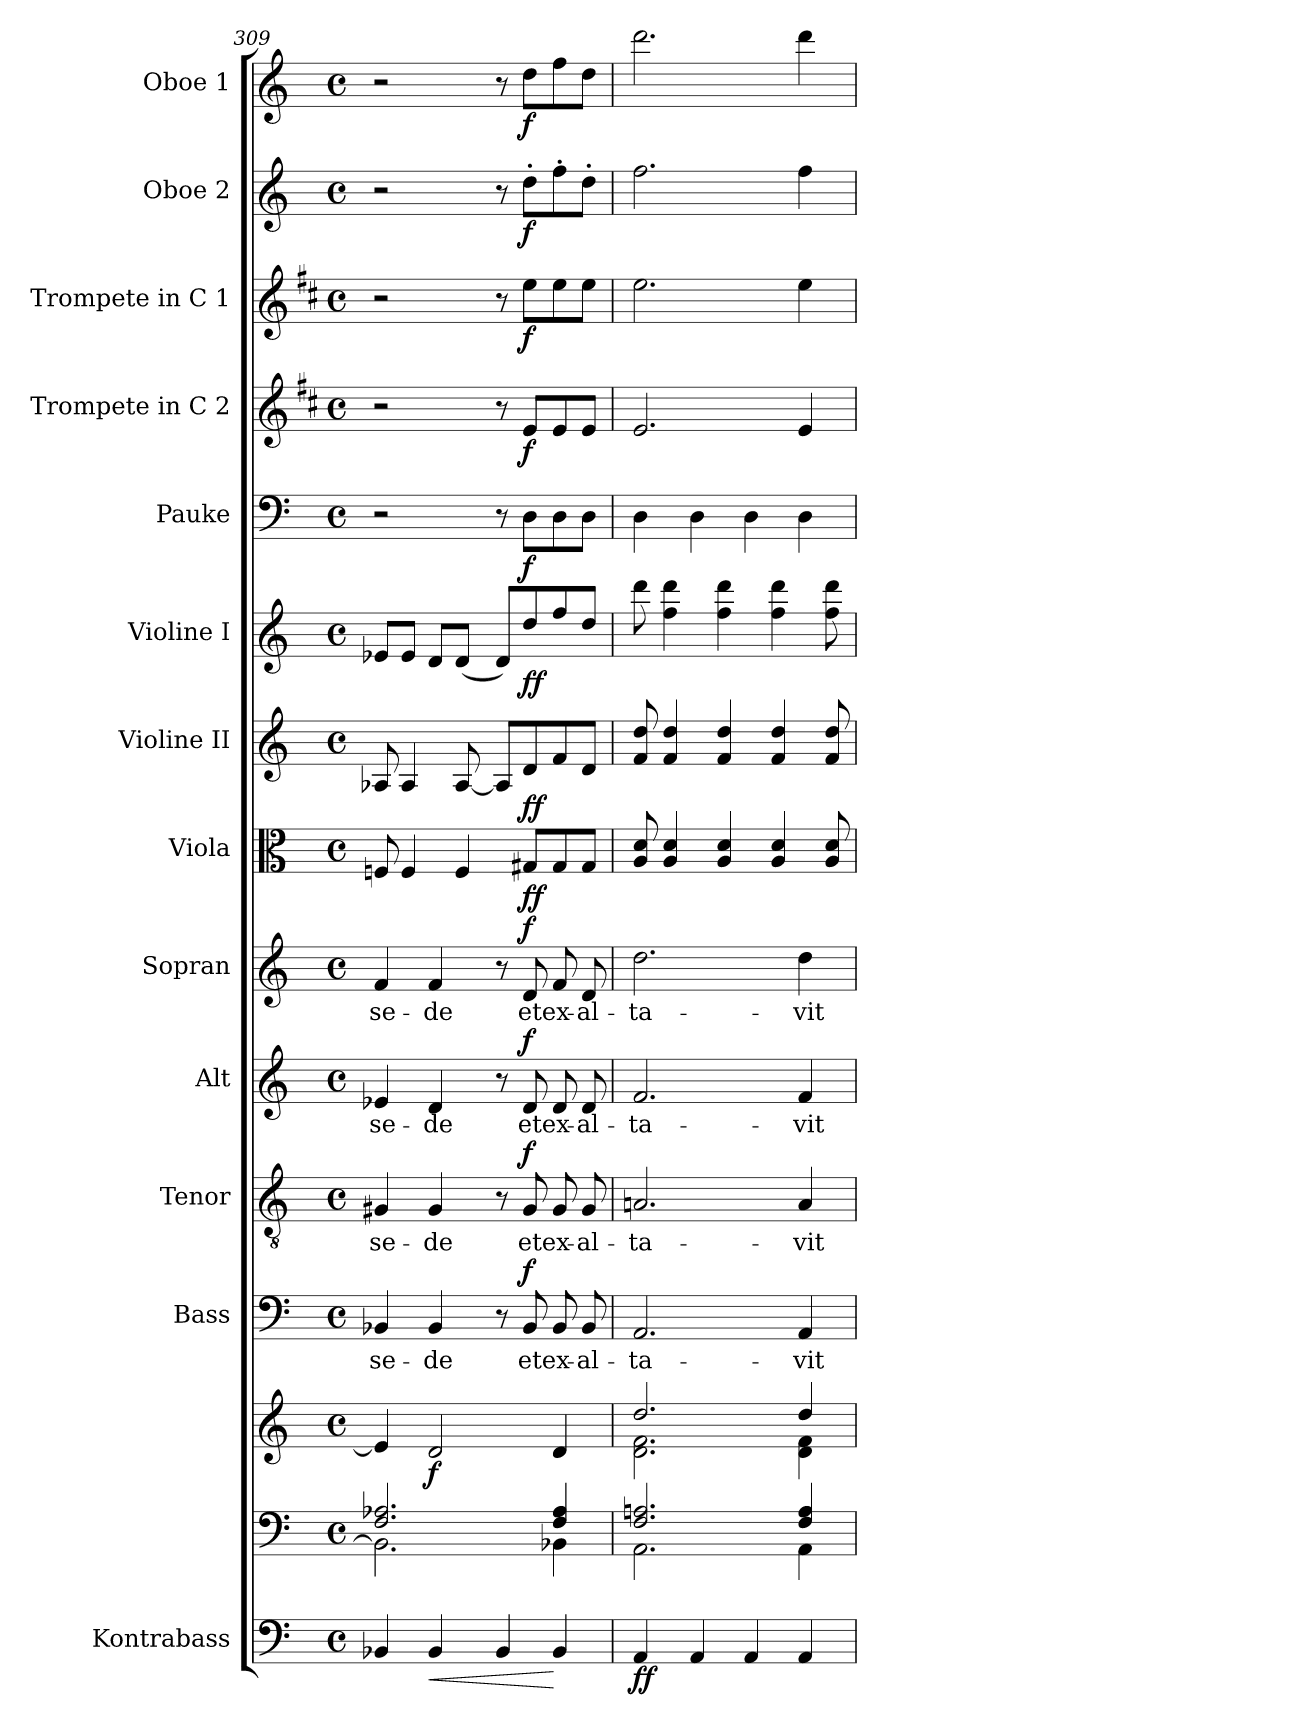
**kern	**dynam	**kern	**kern	**dynam	**kern	**text	**dynam	**kern	**text	**dynam	**kern	**text	**dynam	**kern	**text	**dynam	**kern	**dynam	**kern	**dynam	**kern	**dynam	**kern	**dynam	**kern	**dynam	**kern	**dynam	**kern	**dynam	**kern	**dynam
*part14	*part14	*part13	*part13	*part13	*part12	*part12	*part12	*part11	*part11	*part11	*part10	*part10	*part10	*part9	*part9	*part9	*part8	*part8	*part7	*part7	*part6	*part6	*part5	*part5	*part4	*part4	*part3	*part3	*part2	*part2	*part1	*part1
*staff15	*staff15	*staff14	*staff13	*staff13/14	*staff12	*staff12	*staff12	*staff11	*staff11	*staff11	*staff10	*staff10	*staff10	*staff9	*staff9	*staff9	*staff8	*staff8	*staff7	*staff7	*staff6	*staff6	*staff5	*staff5	*staff4	*staff4	*staff3	*staff3	*staff2	*staff2	*staff1	*staff1
*I"Kontrabass	*	*	*	*	*I"Bass	*	*	*I"Tenor	*	*	*I"Alt	*	*	*I"Sopran	*	*	*I"Viola	*	*I"Violine II	*	*I"Violine I	*	*I"Pauke	*	*I"Trompete in C 2	*	*I"Trompete in C 1	*	*I"Oboe 2	*	*I"Oboe 1	*
*I'Kb.	*	*	*	*	*I'B	*	*	*I'T	*	*	*I'A	*	*	*I'S	*	*	*I'Vla.	*	*I'Vl. II	*	*I'Vl. I	*	*I'Pk.	*	*	*	*	*	*I'Ob. 2	*	*I'Ob. 1	*
*clefF4	*	*clefF4	*clefG2	*	*clefF4	*	*	*clefGv2	*	*	*clefG2	*	*	*clefG2	*	*	*clefC3	*	*clefG2	*	*clefG2	*	*clefF4	*	*clefG2	*	*clefG2	*	*clefG2	*	*clefG2	*
*ITrd7c12	*	*	*	*	*	*	*	*	*	*	*	*	*	*	*	*	*	*	*	*	*	*	*	*	*ITrd1c2	*	*ITrd1c2	*	*	*	*	*
*k[]	*	*k[]	*k[]	*	*k[]	*	*	*k[]	*	*	*k[]	*	*	*k[]	*	*	*k[]	*	*k[]	*	*k[]	*	*k[]	*	*k[]	*	*k[]	*	*k[]	*	*k[]	*
*C:	*	*C:	*C:	*	*C:	*	*	*C:	*	*	*C:	*	*	*C:	*	*	*C:	*	*C:	*	*C:	*	*C:	*	*C:	*	*C:	*	*C:	*	*C:	*
*M4/4	*	*M4/4	*M4/4	*	*M4/4	*	*	*M4/4	*	*	*M4/4	*	*	*M4/4	*	*	*M4/4	*	*M4/4	*	*M4/4	*	*M4/4	*	*M4/4	*	*M4/4	*	*M4/4	*	*M4/4	*
*met(c)	*	*met(c)	*met(c)	*	*met(c)	*	*	*met(c)	*	*	*met(c)	*	*	*met(c)	*	*	*met(c)	*	*met(c)	*	*met(c)	*	*met(c)	*	*met(c)	*	*met(c)	*	*met(c)	*	*met(c)	*
=309	=309	=309	=309	=309	=309	=309	=309	=309	=309	=309	=309	=309	=309	=309	=309	=309	=309	=309	=309	=309	=309	=309	=309	=309	=309	=309	=309	=309	=309	=309	=309	=309
*	*	*^	*	*	*	*	*	*	*	*	*	*	*	*	*	*	*	*	*	*	*	*	*	*	*	*	*	*	*	*	*	*
!	!	!	!	!	!	!	!LO:LY:b	!	!	!LO:LY:b	!	!	!LO:LY:b	!	!	!LO:LY:b	!	!	!	!	!	!	!	!	!	!	!	!	!	!	!	!	!
4BBB-X/	.	2.F/ 2.A-X/	2.BB-\]	4e-/]	.	4BB-X/	se-	.	4G#X/	se-	.	4e-X/	se-	.	4f/	se-	.	8Fn/	.	8A-X/	.	8e-X/L	.	2r	.	2r	.	2r	.	2r	.	2r	.
.	.	.	.	.	.	.	.	.	.	.	.	.	.	.	.	.	.	4F/	.	4A-/	.	8e-/J	.	.	.	.	.	.	.	.	.	.	.
!	!LO:HP:b	!	!	!	!LO:DY:b	!	!LO:LY:b	!	!	!LO:LY:b	!	!	!LO:LY:b	!	!	!LO:LY:b	!	!	!	!	!	!	!	!	!	!	!	!	!	!	!	!	!
4BBB-/	<	.	.	2d/	f	4BB-/	-de	.	4G#/	-de	.	4d/	-de	.	4f/	-de	.	.	.	.	.	8d/L	.	.	.	.	.	.	.	.	.	.	.
.	.	.	.	.	.	.	.	.	.	.	.	.	.	.	.	.	.	4F/	.	[8A-/	.	(<8d/J	.	.	.	.	.	.	.	.	.	.	.
4BBB-/	.	.	.	.	.	8r	.	.	8r	.	.	8r	.	.	8r	.	.	.	.	8A-/L]	.	8d/L)	.	8r	.	8r	.	8r	.	8r	.	8r	.
!	!	!	!	!	!	!	!LO:LY:b	!LO:DY:a	!	!LO:LY:b	!LO:DY:a	!	!LO:LY:b	!LO:DY:a	!	!LO:LY:b	!LO:DY:a	!	!LO:DY:b	!	!LO:DY:b	!	!LO:DY:b	!	!LO:DY:b	!	!LO:DY:b	!	!LO:DY:b	!	!LO:DY:b	!	!LO:DY:b
.	.	.	.	.	.	8BB-/	et	f	8G#/	et	f	8d/	et	f	8d/	et	f	8G#X/L	ff	8d/	ff	8dd/	ff	8D\L	f	8d/L	f	8dd\L	f	8dd'>\L	f	8dd\L	f
!	!	!	!	!	!	!	!LO:LY:b	!	!	!LO:LY:b	!	!	!LO:LY:b	!	!	!LO:LY:b	!	!	!	!	!	!	!	!	!	!	!	!	!	!	!	!	!
4BBB-/	[	4F/ 4A-/	4BB-X\	4d/	.	8BB-/	ex-	.	8G#/	ex-	.	8d/	ex-	.	8f/	ex-	.	8G#/	.	8f/	.	8ff/	.	8D\	.	8d/	.	8dd\	.	8ff'>\	.	8ff\	.
!	!	!	!	!	!	!	!LO:LY:b	!	!	!LO:LY:b	!	!	!LO:LY:b	!	!	!LO:LY:b	!	!	!	!	!	!	!	!	!	!	!	!	!	!	!	!	!
.	.	.	.	.	.	8BB-/	-al-	.	8G#/	-al-	.	8d/	-al-	.	8d/	-al-	.	8G#/J	.	8d/J	.	8dd/J	.	8D\J	.	8d/J	.	8dd\J	.	8dd'>\J	.	8dd\J	.
=310	=310	=310	=310	=310	=310	=310	=310	=310	=310	=310	=310	=310	=310	=310	=310	=310	=310	=310	=310	=310	=310	=310	=310	=310	=310	=310	=310	=310	=310	=310	=310	=310	=310
*	*	*	*	*^	*	*	*	*	*	*	*	*	*	*	*	*	*	*	*	*	*	*	*	*	*	*	*	*	*	*	*	*	*
!	!LO:DY:b	!	!	!	!	!	!	!LO:LY:b	!	!	!LO:LY:b	!	!	!LO:LY:b	!	!	!LO:LY:b	!	!	!	!	!	!	!	!	!	!	!	!	!	!	!	!	!
4AAA/	ff	2.F/ 2.An/	2.AA\	2.dd/	2.d\ 2.f\	.	2.AA/	-ta-	.	2.An/	-ta-	.	2.f/	-ta-	.	2.dd\	-ta-	.	8A/ 8d/	.	8f/ 8dd/	.	8ddd\	.	4D\	.	2.d/	.	2.dd\	.	2.ff\	.	2.ddd\	.
.	.	.	.	.	.	.	.	.	.	.	.	.	.	.	.	.	.	.	4A/ 4d/	.	4f/ 4dd/	.	4ff\ 4ddd\	.	.	.	.	.	.	.	.	.	.	.
4AAA/	.	.	.	.	.	.	.	.	.	.	.	.	.	.	.	.	.	.	.	.	.	.	.	.	4D\	.	.	.	.	.	.	.	.	.
.	.	.	.	.	.	.	.	.	.	.	.	.	.	.	.	.	.	.	4A/ 4d/	.	4f/ 4dd/	.	4ff\ 4ddd\	.	.	.	.	.	.	.	.	.	.	.
4AAA/	.	.	.	.	.	.	.	.	.	.	.	.	.	.	.	.	.	.	.	.	.	.	.	.	4D\	.	.	.	.	.	.	.	.	.
.	.	.	.	.	.	.	.	.	.	.	.	.	.	.	.	.	.	.	4A/ 4d/	.	4f/ 4dd/	.	4ff\ 4ddd\	.	.	.	.	.	.	.	.	.	.	.
!	!	!	!	!	!	!	!	!LO:LY:b	!	!	!LO:LY:b	!	!	!LO:LY:b	!	!	!LO:LY:b	!	!	!	!	!	!	!	!	!	!	!	!	!	!	!	!	!
4AAA/	.	4F/ 4A/	4AA\	4dd/	4d\ 4f\	.	4AA/	-vit	.	4A/	-vit	.	4f/	-vit	.	4dd\	-vit	.	.	.	.	.	.	.	4D\	.	4d/	.	4dd\	.	4ff\	.	4ddd\	.
.	.	.	.	.	.	.	.	.	.	.	.	.	.	.	.	.	.	.	8A/ 8d/	.	8f/ 8dd/	.	8ff\ 8ddd\	.	.	.	.	.	.	.	.	.	.	.
*	*	*v	*v	*	*	*	*	*	*	*	*	*	*	*	*	*	*	*	*	*	*	*	*	*	*	*	*	*	*	*	*	*	*	*
*	*	*	*v	*v	*	*	*	*	*	*	*	*	*	*	*	*	*	*	*	*	*	*	*	*	*	*	*	*	*	*	*	*	*
=	=	=	=	=	=	=	=	=	=	=	=	=	=	=	=	=	=	=	=	=	=	=	=	=	=	=	=	=	=	=	=	=
*-	*-	*-	*-	*-	*-	*-	*-	*-	*-	*-	*-	*-	*-	*-	*-	*-	*-	*-	*-	*-	*-	*-	*-	*-	*-	*-	*-	*-	*-	*-	*-	*-
